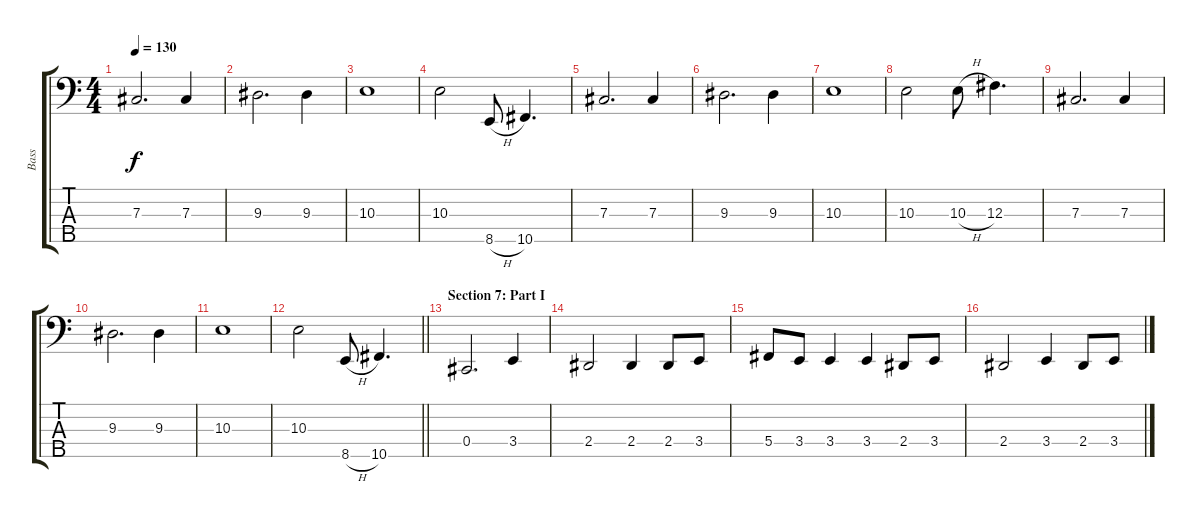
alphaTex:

\track ("Bass" "Bass") {instrument electricbasspick}
\staff {score tabs}
\tuning (E2 B1 Gb1 Db1 Ab0) {hide}
\ts (4 4)
\tempo 130
\clef f4
\ks c
7.3.2{d dy f} 7.3.4 |
9.3.2{d} 9.3.4 |
10.3.1 |
10.3.2 8.5{h}.8 10.5.4{d} |
7.3.2{d} 7.3.4 |
9.3.2{d} 9.3.4 |
10.3.1 |
10.3.2 10.3{h}.8 12.3.4{d} |
7.3.2{d} 7.3.4 |
9.3.2{d} 9.3.4 |
10.3.1 |
\barLineRight lightlight
10.3.2 8.5{h}.8 10.5.4{d} |
\section ("" "Section 7: Part I")
0.4.2{d} 3.4.4 |
2.4.2 2.4.4 2.4.8 3.4.8 |
5.4.8 3.4.8 3.4.4 3.4.4 2.4.8 3.4.8 |
2.4.2 3.4.4 2.4.8 3.4.8
